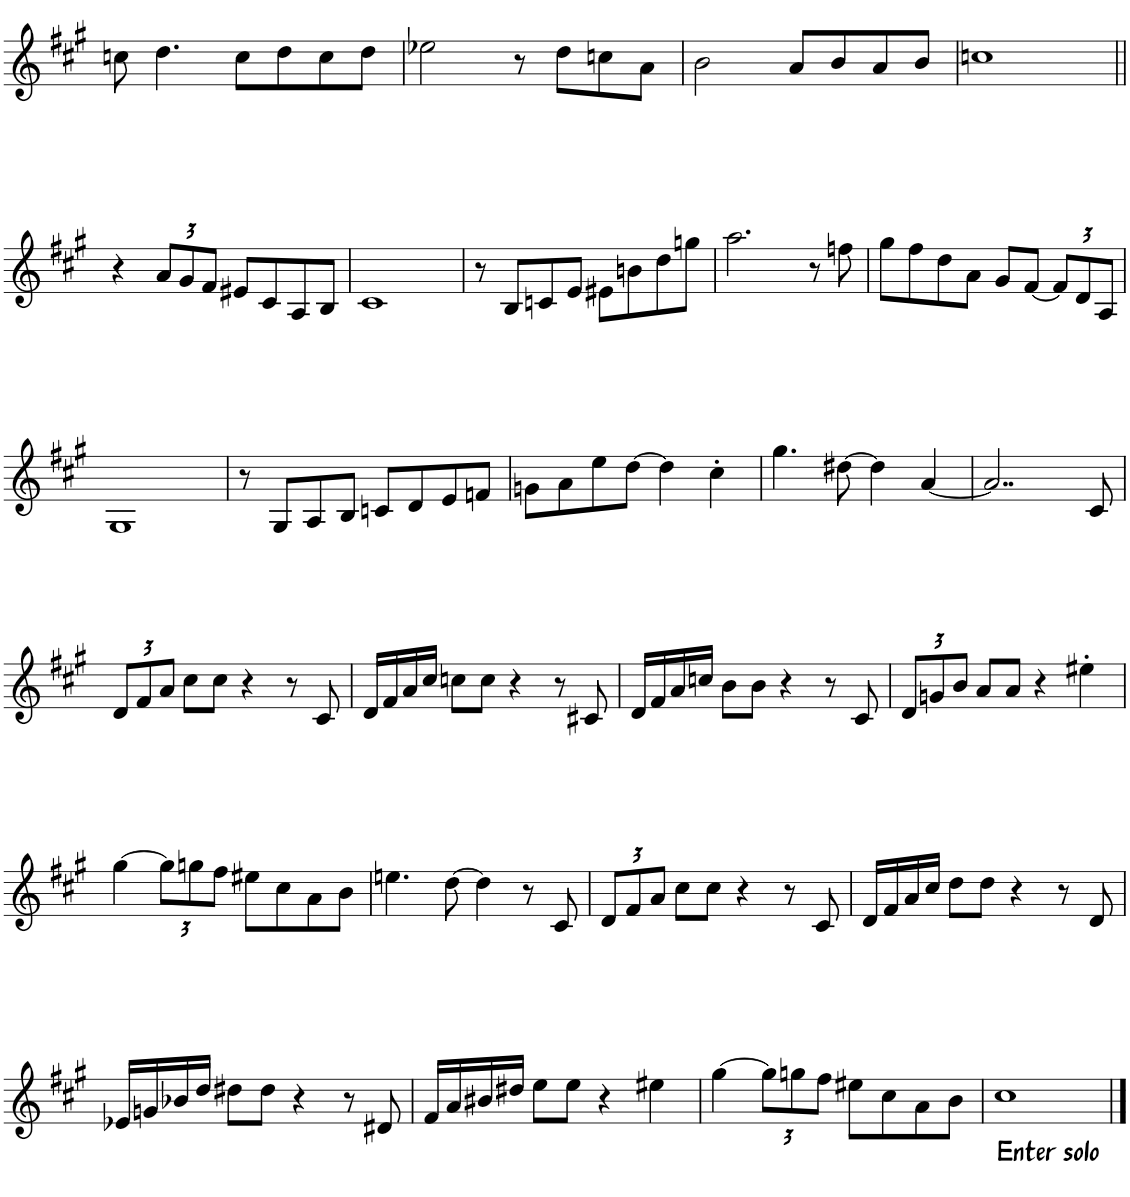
**kern
*part1
*staff1
*I"Piano
*I'Pno.
!!LO:PB:g=z
*clefG2
*k[f#c#g#]
*M4/4
*met(c)
=41
8ccn\
4.dd\
8cc\L
8dd\
8cc\
8dd\J
=42
2ee-X\
8r
8dd\L
8ccn\
8a\J
=43
2b\
8a/L
8b/
8a/
8b/J
=44
1ccn
!!LO:LB:g=z
=45||
4r
*Xbrackettup
12a/L
12g#/
12f#/J
8e#X/L
8c#/
8A/
8B/J
=46
1c#
=47
8r
8B/L
8cn/
8e/J
8e#X\L
8bn\
8dd\
8ggn\J
=48
2.aa\
8r
8ffn\
=49
8gg#\L
8ff#\
8dd\
8a\J
8g#/L
[8f#/J
12f#/L]
12d/
12A/J
!!LO:LB:g=z
=50
1G#
=51
8r
8G#/L
8A/
8B/J
8cn/L
8d/
8e/
8fn/J
=52
8gn\L
8a\
8ee\
[8dd\J
4dd\]
4cc#'\
=53
4.gg#\
[8dd#X\
4dd#\]
[4a/
=54
2..a/]
8c#/
!!LO:LB:g=z
=55
12d/L
12f#/
12a/J
8cc#\L
8cc#\J
4r
8r
8c#/
=56
16d/LL
16f#/
16a/
16cc#/JJ
8ccn\L
8cc\J
4r
8r
8c#X/
=57
16d/LL
16f#/
16a/
16ccn/JJ
8b\L
8b\J
4r
8r
8c#/
=58
12d/L
12gn/
12b/J
8a/L
8a/J
4r
4ee#X'\
!!LO:LB:g=z
=59
[4gg#\
12gg#\L]
12ggn\
12ff#\J
8ee#X\L
8cc#\
8a\
8b\J
=60
4.een\
[8dd\
4dd\]
8r
8c#/
=61
12d/L
12f#/
12a/J
8cc#\L
8cc#\J
4r
8r
8c#/
=62
16d/LL
16f#/
16a/
16cc#/JJ
8dd\L
8dd\J
4r
8r
8d/
!!LO:LB:g=z
=63
16e-X/LL
16gn/
16b-X/
16dd/JJ
8dd#X\L
8dd#\J
4r
8r
8d#X/
=64
16f#/LL
16a/
16b#X/
16dd#X/JJ
8ee\L
8ee\J
4r
4ee#X\
=65
[4gg#\
12gg#\L]
12ggn\
12ff#\J
8ee#X\L
8cc#\
8a\
8b\J
=66
!LO:TX:b:t=Enter solo
1cc#
==
*-
